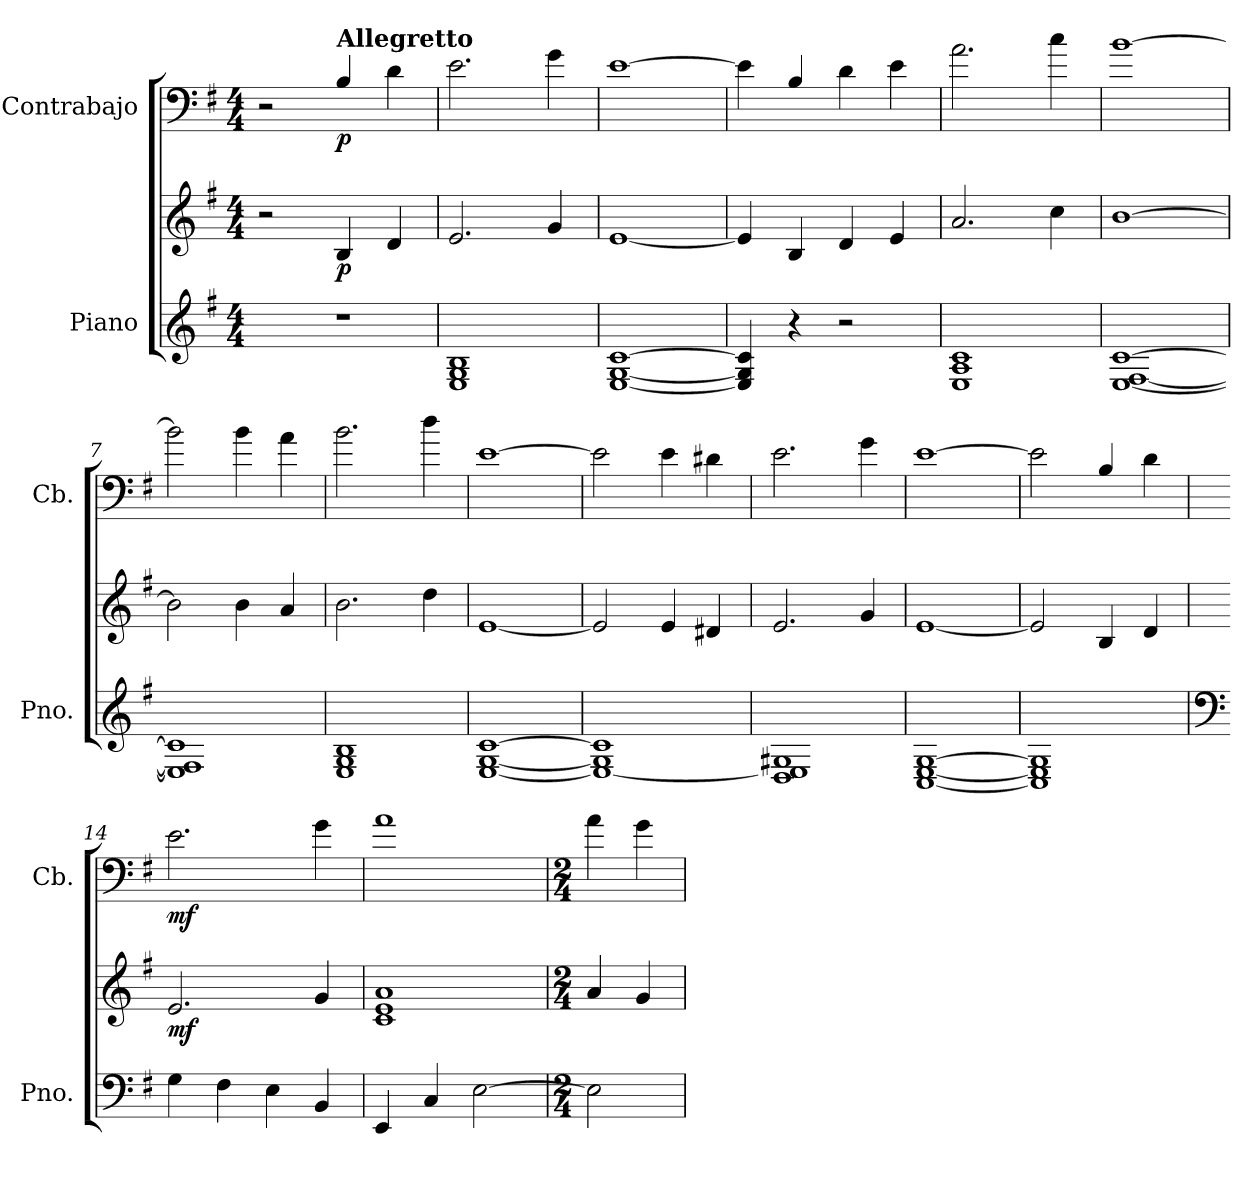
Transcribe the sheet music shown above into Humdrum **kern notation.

**kern	**kern	**dynam	**kern	**dynam
*part2	*part2	*part2	*part1	*part1
*staff3	*staff2	*staff2/3	*staff1	*staff1
*I"Piano	*	*	*I"Contrabajo	*
*I'Pno.	*	*	*I'Cb.	*
*clefG2	*clefG2	*	*clefF4	*
*	*	*	*ITrd7c12	*
*k[f#]	*k[f#]	*	*k[f#]	*
*M4/4	*M4/4	*	*M4/4	*
=1	=1	=1	=1	=1
1r	2r	.	2r	.
!	!	!	!LO:TX:a:B:t=Allegretto	!
!	!	!LO:DY:b	!	!LO:DY:b
.	4B/	p	4BB/	p
.	4d/	.	4D\	.
=2	=2	=2	=2	=2
1E 1G 1B	2.e/	.	2.E\	.
.	4g/	.	4G\	.
=3	=3	=3	=3	=3
[1E [1G [1c	[1e	.	[1E	.
=4	=4	=4	=4	=4
4E/] 4G/] 4c/]	4e/]	.	4E\]	.
4r	4B/	.	4BB/	.
2r	4d/	.	4D\	.
.	4e/	.	4E\	.
=5	=5	=5	=5	=5
1E 1A 1c	2.a/	.	2.A\	.
.	4cc\	.	4c\	.
=6	=6	=6	=6	=6
[1E [1F# [1c	[1b	.	[1B	.
=7	=7	=7	=7	=7
1E] 1F#] 1c]	2b\]	.	2B\]	.
.	4b\	.	4B\	.
.	4a/	.	4A\	.
=8	=8	=8	=8	=8
1E 1G 1B	2.b\	.	2.B\	.
.	4dd\	.	4d\	.
=9	=9	=9	=9	=9
[1E [1G [1c	[1e	.	[1E	.
!!LO:LB:g=z
=10	=10	=10	=10	=10
1E_ 1G] 1c]	2e/]	.	2E\]	.
.	4e/	.	4E\	.
.	4d#X/	.	4D#X\	.
=11	=11	=11	=11	=11
1D 1E] 1G#X	2.e/	.	2.E\	.
.	4g/	.	4G\	.
=12	=12	=12	=12	=12
[1C [1E [1G	[1e	.	[1E	.
=13	=13	=13	=13	=13
1C] 1E] 1G]	2e/]	.	2E\]	.
.	4B/	.	4BB/	.
.	4d/	.	4D\	.
=14	=14	=14	=14	=14
*clefF4	*	*	*	*
!	!	!LO:DY:b	!	!LO:DY:b
4G\	2.e/	mf	2.E\	mf
4F#\	.	.	.	.
4E\	.	.	.	.
4BB/	4g/	.	4G\	.
=15	=15	=15	=15	=15
4EE/	1c 1e 1a	.	1A	.
4C/	.	.	.	.
[2E\	.	.	.	.
=16	=16	=16	=16	=16
*M2/4	*M2/4	*	*M2/4	*
2E\]	4a/	.	4A\	.
.	4g/	.	4G\	.
=	=	=	=	=
*-	*-	*-	*-	*-
